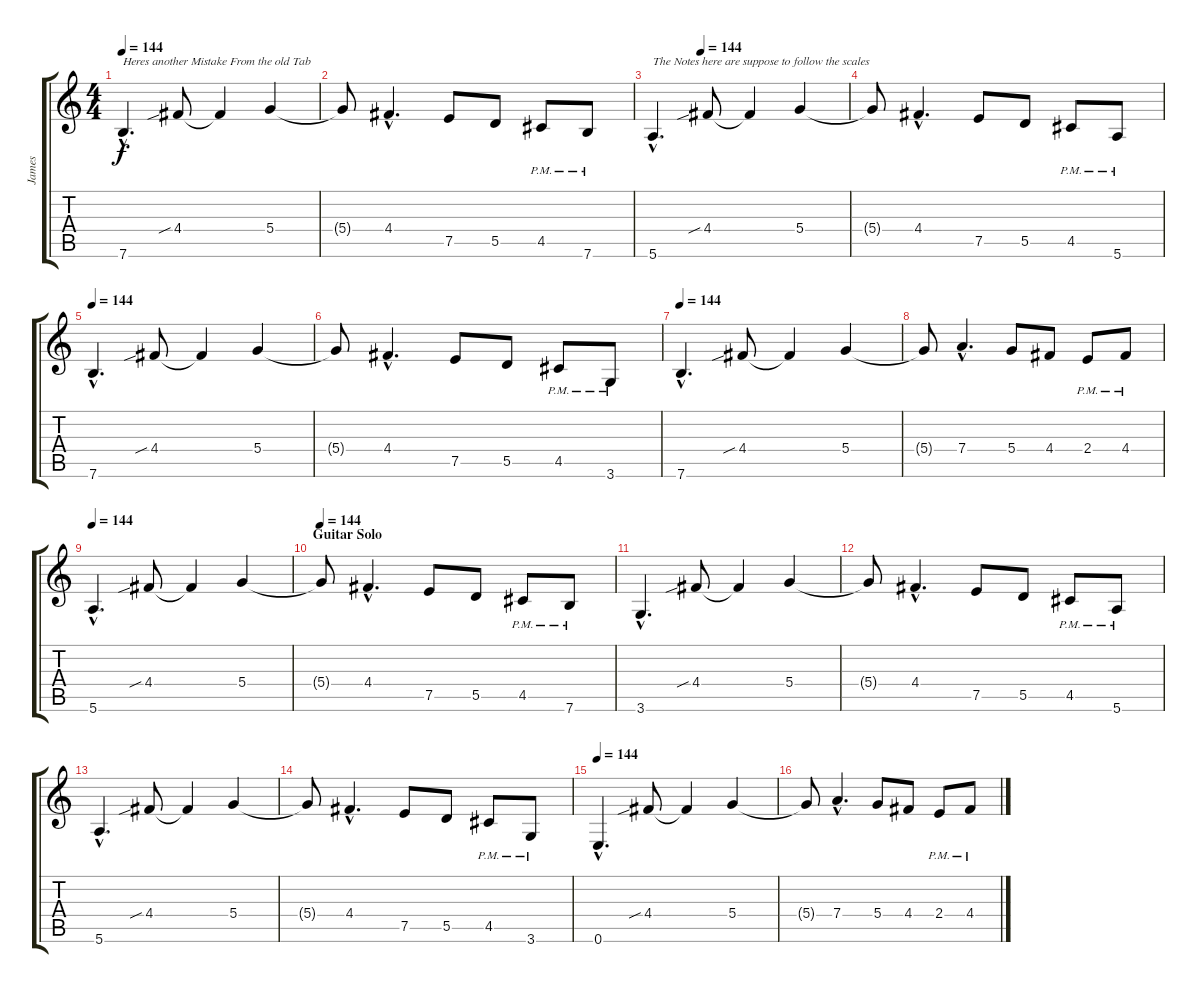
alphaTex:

\track ("James" "James") {instrument acousticguitarnylon}
\staff {score tabs}
\tuning (E4 B3 G3 D3 A2 E2) {hide}
\ts (4 4)
\tempo 144
\clef g2
\ks c
7.6{hac}.4{d txt "Heres another Mistake From the old Tab" dy f instrument distortionguitar} 4.4{sib}.8 4.4{t}.4 5.4.4 |
5.4{t}.8 4.4{hac}.4{d} 7.5.8 5.5.8 4.5{pm}.8{instrument electricguitarmuted} 7.6{pm}.8 |
\tempo (144 0.25)
5.6{hac}.4{d txt "The Notes here are suppose to follow the scales" instrument distortionguitar} 4.4{sib}.8 4.4{t}.4 5.4.4 |
5.4{t}.8 4.4{hac}.4{d} 7.5.8 5.5.8 4.5{pm}.8{instrument electricguitarmuted} 5.6{pm}.8 |
\tempo 144
7.6{hac}.4{d instrument distortionguitar} 4.4{sib}.8 4.4{t}.4 5.4.4 |
5.4{t}.8 4.4{hac}.4{d} 7.5.8 5.5.8 4.5{pm}.8{instrument electricguitarmuted} 3.6{pm}.8 |
\tempo 144
7.6{hac}.4{d instrument distortionguitar} 4.4{sib}.8 4.4{t}.4 5.4.4 |
5.4{t}.8 7.4{hac}.4{d} 5.4.8 4.4.8 2.4{pm}.8{instrument electricguitarmuted} 4.4{pm}.8 |
\tempo 144
5.6{hac}.4{d instrument distortionguitar} 4.4{sib}.8 4.4{t}.4 5.4.4 |
\section ("" "Guitar Solo")
\tempo 144
5.4{t}.8 4.4{hac}.4{d} 7.5.8 5.5.8 4.5{pm}.8{instrument electricguitarmuted} 7.6{pm}.8 |
3.6{hac}.4{d instrument distortionguitar} 4.4{sib}.8 4.4{t}.4 5.4.4 |
5.4{t}.8 4.4{hac}.4{d} 7.5.8 5.5.8 4.5{pm}.8{instrument electricguitarmuted} 5.6{pm}.8 |
5.6{hac}.4{d instrument distortionguitar} 4.4{sib}.8 4.4{t}.4 5.4.4 |
5.4{t}.8 4.4{hac}.4{d} 7.5.8 5.5.8 4.5{pm}.8{instrument electricguitarmuted} 3.6{pm}.8 |
\tempo 144
0.6{hac}.4{d instrument distortionguitar} 4.4{sib}.8 4.4{t}.4 5.4.4 |
5.4{t}.8 7.4{hac}.4{d} 5.4.8 4.4.8 2.4{pm}.8{instrument electricguitarmuted} 4.4{pm}.8
